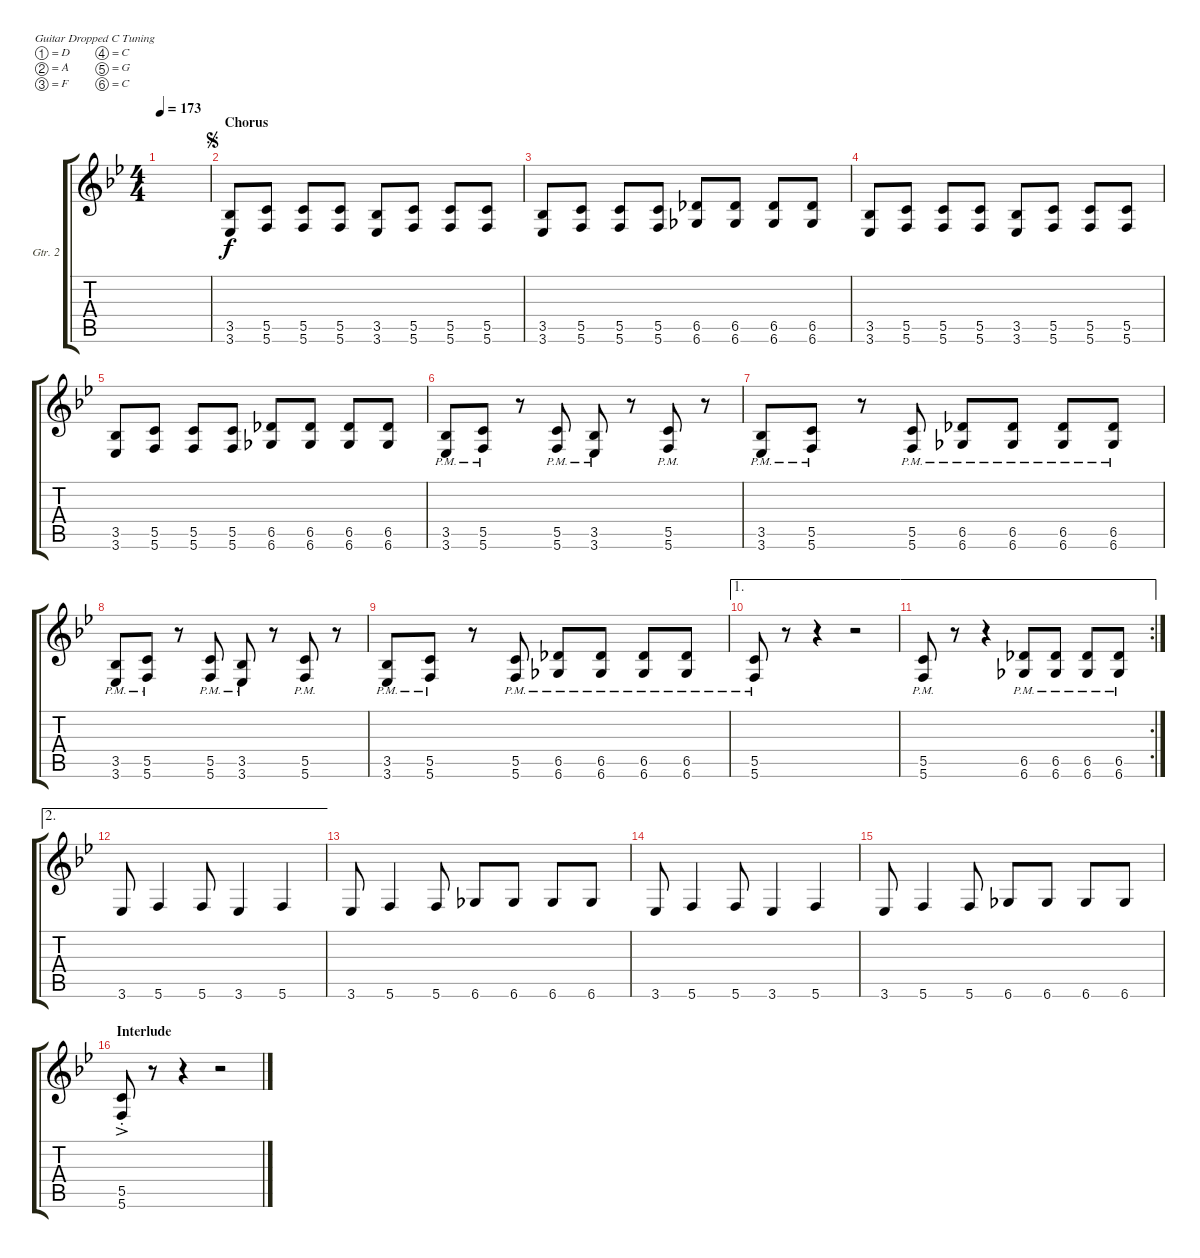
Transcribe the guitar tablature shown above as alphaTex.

\defaultSystemsLayout 4
\bracketExtendMode groupsimilarinstruments
\firstSystemTrackNameOrientation horizontal
\otherSystemsTrackNameOrientation horizontal
\track ("Electric Guitar" "Gtr. 2") {instrument distortionguitar}
\staff {score tabs}
\tuning (D4 A3 F3 C3 G2 C2)
\ts (4 4)
\tempo 173
\clef g2
\ks bb
|
\section ("" "Chorus")
\jump segno
(3.5 3.6).8 (5.5 5.6).8 (5.5 5.6).8 (5.5 5.6).8 (3.5 3.6).8 (5.5 5.6).8 (5.5 5.6).8 (5.5 5.6).8 |
(3.5 3.6).8 (5.5 5.6).8 (5.5 5.6).8 (5.5 5.6).8 (6.5 6.6).8 (6.5 6.6).8 (6.5 6.6).8 (6.5 6.6).8 |
(3.5 3.6).8 (5.5 5.6).8 (5.5 5.6).8 (5.5 5.6).8 (3.5 3.6).8 (5.5 5.6).8 (5.5 5.6).8 (5.5 5.6).8 |
(3.5 3.6).8 (5.5 5.6).8 (5.5 5.6).8 (5.5 5.6).8 (6.5 6.6).8 (6.5 6.6).8 (6.5 6.6).8 (6.5 6.6).8 |
(3.6{pm} 3.5{pm}).8 (5.6{pm} 5.5{pm}).8 r.8 (5.6{pm} 5.5{pm}).8 (3.6{pm} 3.5{pm}).8 r.8 (5.6{pm} 5.5{pm}).8 r.8 |
(3.6{pm} 3.5{pm}).8 (5.6{pm} 5.5{pm}).8 r.8 (5.6{pm} 5.5{pm}).8 (6.6{pm} 6.5{pm}).8 (6.5{pm} 6.6{pm}).8 (6.6{pm} 6.5{pm}).8 (6.5{pm} 6.6{pm}).8 |
(3.6{pm} 3.5{pm}).8 (5.6{pm} 5.5{pm}).8 r.8 (5.6{pm} 5.5{pm}).8 (3.6{pm} 3.5{pm}).8 r.8 (5.6{pm} 5.5{pm}).8 r.8 |
(3.6{pm} 3.5{pm}).8 (5.6{pm} 5.5{pm}).8 r.8 (5.6{pm} 5.5{pm}).8 (6.6{pm} 6.5{pm}).8 (6.5{pm} 6.6{pm}).8 (6.6{pm} 6.5{pm}).8 (6.5{pm} 6.6{pm}).8 |
\ae 1
(5.5{pm} 5.6{pm}).8 r.8 r.4 r.2 |
\ae 1
\rc 2
(5.6{pm} 5.5{pm}).8 r.8 r.4 (6.6{pm} 6.5{pm}).8 (6.5{pm} 6.6{pm}).8 (6.5{pm} 6.6{pm}).8 (6.5{pm} 6.6{pm}).8 |
\ae 2
3.6.8 5.6.4 5.6.8 3.6.4 5.6.4 |
3.6.8 5.6.4 5.6.8 6.6.8 6.6.8 6.6.8 6.6.8 |
3.6.8 5.6.4 5.6.8 3.6.4 5.6.4 |
3.6.8 5.6.4 5.6.8 6.6.8 6.6.8 6.6.8 6.6.8 |
\section ("" "Interlude")
(5.6{ac st} 5.5{ac st}).8 r.8 r.4 r.2
